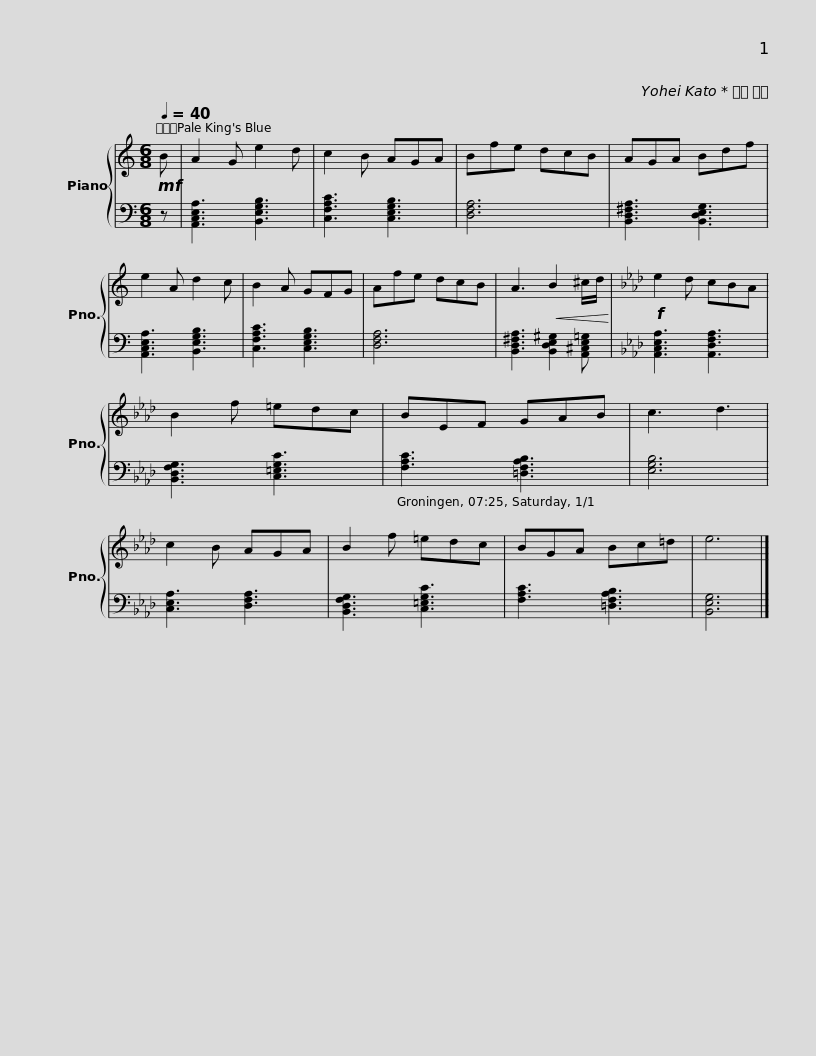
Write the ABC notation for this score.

X:1
%%score { 1 | 2 }
L:1/8
Q:1/4=40
M:6/8
I:linebreak $
K:C
V:1 treble
V:2 bass
V:1
!mf! B | A2 G e2 d | c2 B AGA | Bfe dcB | AGA Bdf | %5
 e2 A d2 c |$ B2 A GFG | Afe dcB | A3!<(! B2 ^c/d/!<)! |[K:Ab]!f! e2 d cBA | %10
 B2 f =edc |$ BEF GAB | c3 d3 | c2 B AGA | B2 f =edc | %15
 BGA Bc=d | e6 |] %17
V:2
 z | [A,,C,E,A,]3 [B,,E,G,B,]3 | [C,F,A,C]3 [C,E,G,B,]3 | [D,F,A,]6 | [B,,D,^F,A,]3 [B,,D,E,G,]3 | %5
 [A,,C,E,A,]3 [B,,E,G,B,]3 |$ [C,F,A,C]3 [C,E,G,B,]3 | [D,F,A,]6 | [B,,D,^F,A,]3 [B,,D,E,^G,]2 [A,,^C,E,=G,] |[K:Ab] [A,,C,E,A,]3 [A,,D,F,A,]3 | %10
 [B,,D,F,G,]3 [C,=E,G,C]3 |$ [F,A,C]3 [=D,F,A,B,]3 | [E,G,B,]6 | [C,E,A,]3 [D,F,A,]3 | [B,,D,F,G,]3 [C,=E,G,C]3 | %15
 [F,A,C]3 [=D,F,A,B,]3 | [B,,E,G,]6 |] %17
